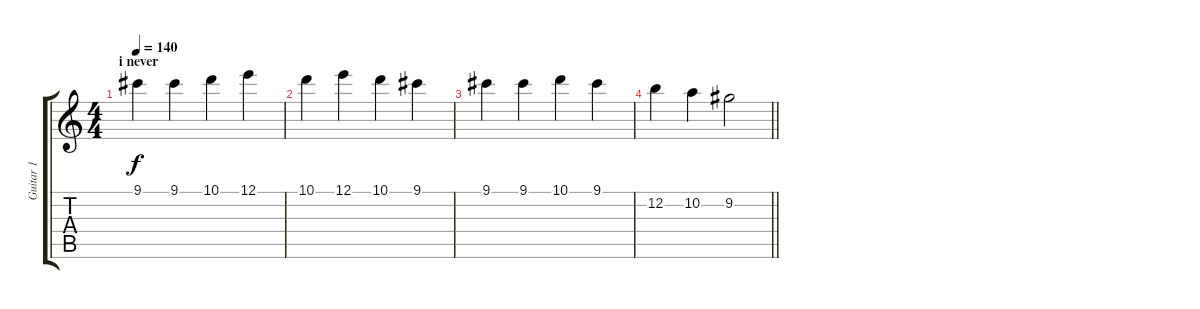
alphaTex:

\track ("Guitar 1" "Guitar 1") {instrument acousticguitarnylon}
\staff {score tabs}
\tuning (E4 B3 G3 D3 A2 E2) {hide}
\ts (4 4)
\section ("" "i never")
\tempo 140
\clef g2
\ks c
9.1.4{dy f} 9.1.4 10.1.4 12.1.4 |
10.1.4 12.1.4 10.1.4 9.1.4 |
9.1.4 9.1.4 10.1.4 9.1.4 |
\barLineRight lightlight
12.2.4 10.2.4 9.2.2
